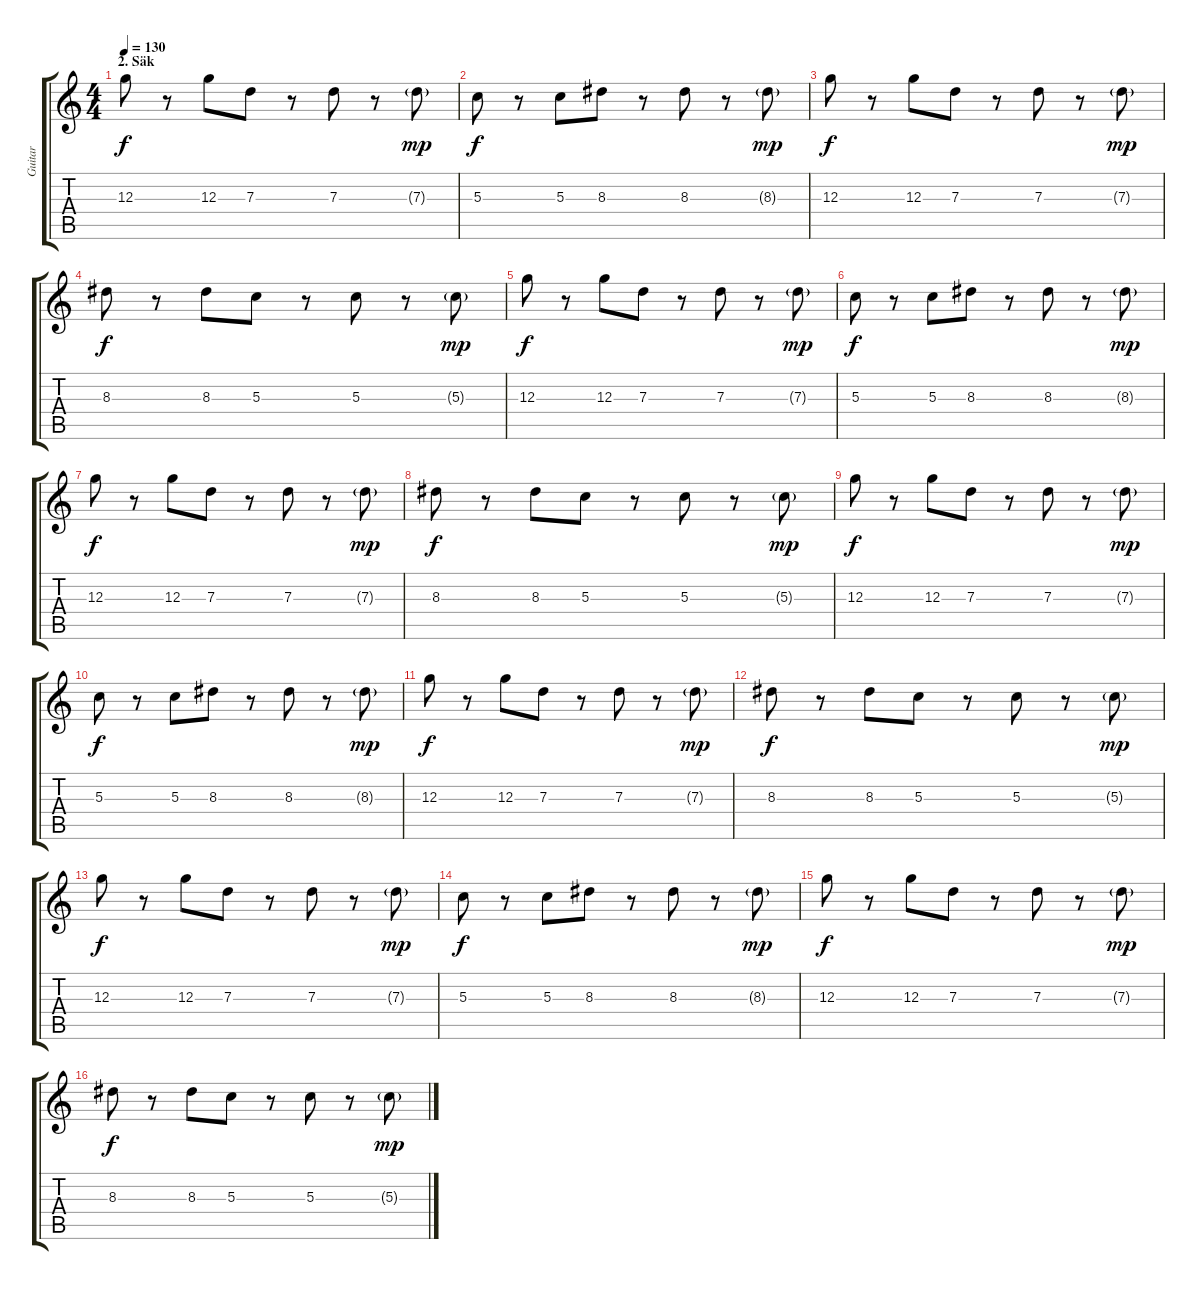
\track ("Guitar" "Guitar") {instrument overdrivenguitar}
\staff {score tabs}
\tuning (E4 B3 G3 D3 A2 D2) {hide}
\ts (4 4)
\section ("" "2. Säk")
\tempo 130
\clef g2
\ks c
12.3.8{dy f} r.8 12.3.8 7.3.8 r.8 7.3.8 r.8 7.3{g}.8{dy mp} |
5.3.8{dy f} r.8 5.3.8 8.3.8 r.8 8.3.8 r.8 8.3{g}.8{dy mp} |
12.3.8{dy f} r.8 12.3.8 7.3.8 r.8 7.3.8 r.8 7.3{g}.8{dy mp} |
8.3.8{dy f} r.8 8.3.8 5.3.8 r.8 5.3.8 r.8 5.3{g}.8{dy mp} |
12.3.8{dy f} r.8 12.3.8 7.3.8 r.8 7.3.8 r.8 7.3{g}.8{dy mp} |
5.3.8{dy f} r.8 5.3.8 8.3.8 r.8 8.3.8 r.8 8.3{g}.8{dy mp} |
12.3.8{dy f} r.8 12.3.8 7.3.8 r.8 7.3.8 r.8 7.3{g}.8{dy mp} |
8.3.8{dy f} r.8 8.3.8 5.3.8 r.8 5.3.8 r.8 5.3{g}.8{dy mp} |
12.3.8{dy f} r.8 12.3.8 7.3.8 r.8 7.3.8 r.8 7.3{g}.8{dy mp} |
5.3.8{dy f} r.8 5.3.8 8.3.8 r.8 8.3.8 r.8 8.3{g}.8{dy mp} |
12.3.8{dy f} r.8 12.3.8 7.3.8 r.8 7.3.8 r.8 7.3{g}.8{dy mp} |
8.3.8{dy f} r.8 8.3.8 5.3.8 r.8 5.3.8 r.8 5.3{g}.8{dy mp} |
12.3.8{dy f} r.8 12.3.8 7.3.8 r.8 7.3.8 r.8 7.3{g}.8{dy mp} |
5.3.8{dy f} r.8 5.3.8 8.3.8 r.8 8.3.8 r.8 8.3{g}.8{dy mp} |
12.3.8{dy f} r.8 12.3.8 7.3.8 r.8 7.3.8 r.8 7.3{g}.8{dy mp} |
8.3.8{dy f} r.8 8.3.8 5.3.8 r.8 5.3.8 r.8 5.3{g}.8{dy mp}
